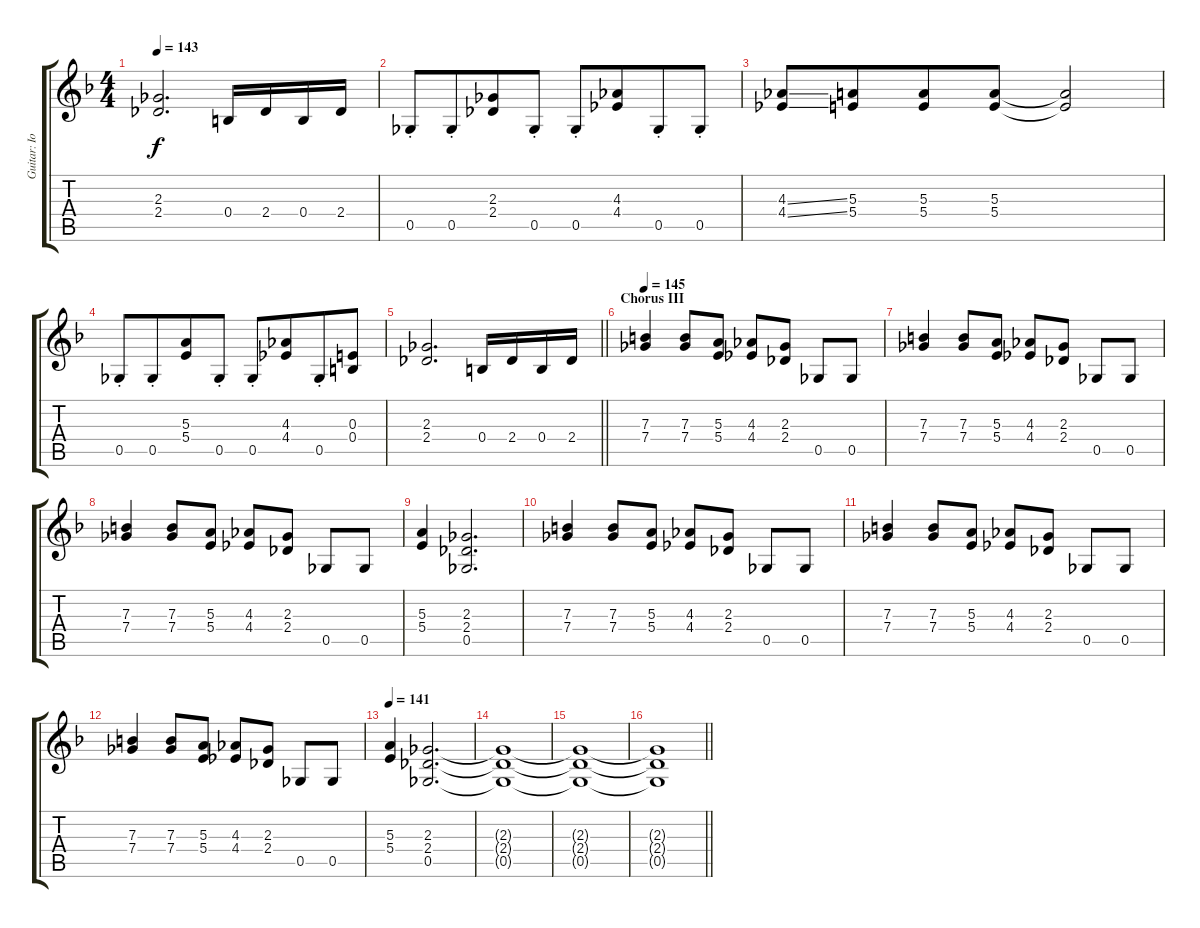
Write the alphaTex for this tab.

\track ("Guitar: IommI" "Guitar: Io") {instrument distortionguitar}
\staff {score tabs}
\tuning (Db4 Ab3 E3 B2 Gb2 Db2) {hide}
\ts (4 4)
\tempo 143
\clef g2
\ks f
(2.3 2.4).2{d dy f} 0.4.16 2.4.16 0.4.16 2.4.16 |
0.5{st}.8 0.5{st}.8{beam merge} (2.3 2.4).8 0.5{st}.8 0.5{st}.8 (4.3 4.4).8{beam merge} 0.5{st}.8 0.5{st}.8 |
(4.3{ss} 4.4{ss}).8 (5.3 5.4).8{beam merge} (5.3 5.4).8 (5.3 5.4).8 (5.3{t} 5.4{t}).2 |
0.5{st}.8 0.5{st}.8{beam merge} (5.3 5.4).8 0.5{st}.8 0.5{st}.8 (4.3 4.4).8{beam merge} 0.5{st}.8 (0.3 0.4).8 |
\barLineRight lightlight
(2.3 2.4).2{d} 0.4.16 2.4.16 0.4.16 2.4.16 |
\section ("" "Chorus III")
\tempo 145
(7.3 7.4).4 (7.3 7.4).8 (5.3 5.4).8 (4.3 4.4).8 (2.3 2.4).8 0.5.8 0.5.8 |
(7.3 7.4).4 (7.3 7.4).8 (5.3 5.4).8 (4.3 4.4).8 (2.3 2.4).8 0.5.8 0.5.8 |
(7.3 7.4).4 (7.3 7.4).8 (5.3 5.4).8 (4.3 4.4).8 (2.3 2.4).8 0.5.8 0.5.8 |
(5.3 5.4).4 (2.3 2.4 0.5).2{d} |
(7.3 7.4).4 (7.3 7.4).8 (5.3 5.4).8 (4.3 4.4).8 (2.3 2.4).8 0.5.8 0.5.8 |
(7.3 7.4).4 (7.3 7.4).8 (5.3 5.4).8 (4.3 4.4).8 (2.3 2.4).8 0.5.8 0.5.8 |
(7.3 7.4).4 (7.3 7.4).8 (5.3 5.4).8 (4.3 4.4).8 (2.3 2.4).8 0.5.8 0.5.8 |
\tempo 141
(5.3 5.4).4 (2.3 2.4 0.5).2{d} |
(2.3{t} 2.4{t} 0.5{t}).1 |
(2.3{t} 2.4{t} 0.5{t}).1 |
\barLineRight lightlight
(2.3{t} 2.4{t} 0.5{t}).1
